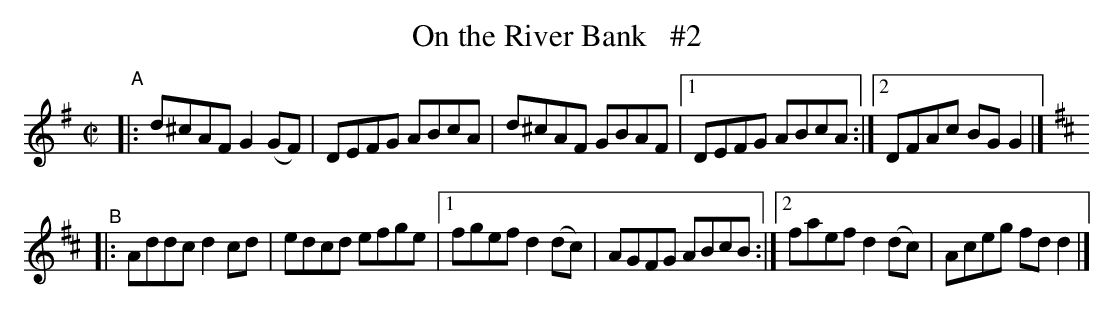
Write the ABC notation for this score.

X:1
T: On the River Bank   #2
M: C|
L: 1/8
K: G
"^A"|: d^cAF G2(GF) | DEFG ABcA | d^cAF GBAF |[1 DEFG ABcA :|[2 DFAc BGG2 |]
K: D
"^B"|: Addc d2cd | edcd efge |[1 fgef d2(dc) | AGFG ABcB :|[2 faef d2(dc) | Aceg fdd2 |]
